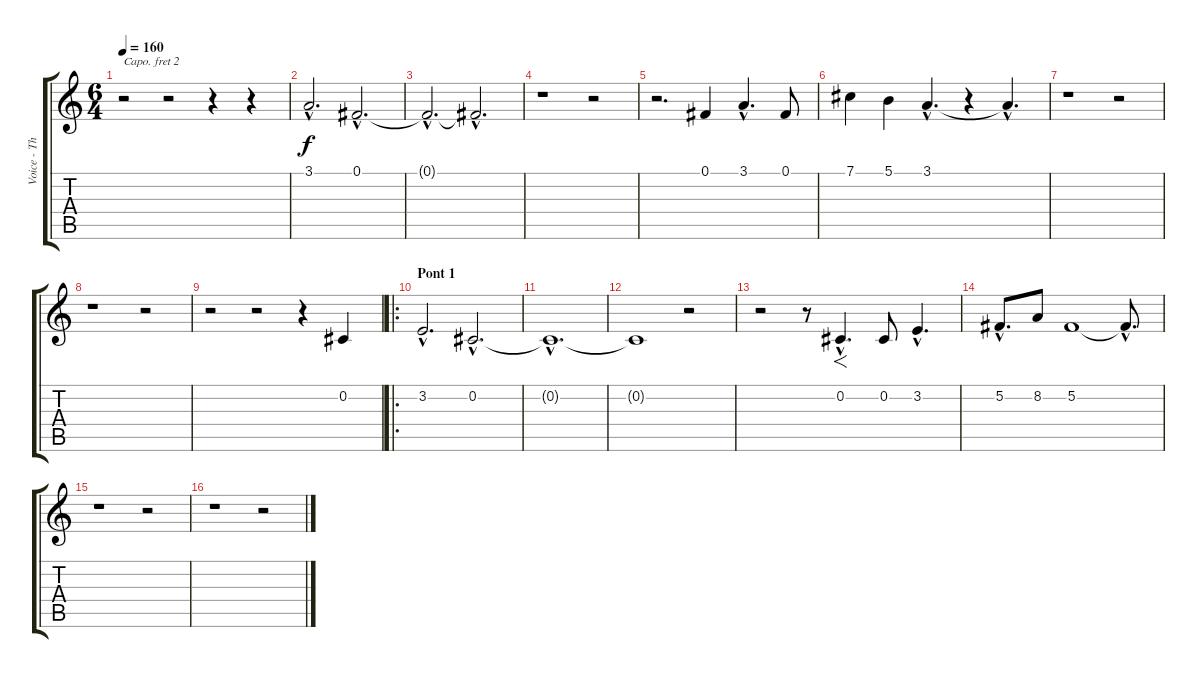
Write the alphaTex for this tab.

\track ("Voice - Thom Yorke" "Voice - Th") {instrument harmonica}
\staff {score tabs}
\capo 2
\tuning (E4 B3 G3 D3 A2 E2) {hide}
\ts (6 4)
\tempo 160
\clef g2
\ks c
r.2{dy f} r.2 r.4 r.4 |
3.1{hac}.2{d} 0.1{hac}.2{d} |
0.1{hac t}.2{d} 0.1{hac t}.2{d} |
r.1 r.2 |
r.2{d} 0.1.4 3.1{hac}.4{d} 0.1.8 |
7.1.4 5.1.4 3.1{hac}.4{d} r.4 3.1{hac t}.4{d} |
r.1 r.2 |
r.1 r.2 |
r.2 r.2 r.4 0.2.4 |
\ro
\section ("" "Pont 1")
3.2{hac}.2{d} 0.2{hac}.2{d} |
0.2{hac t}.1{d} |
0.2{t}.1 r.2 |
r.2 r.8 0.2{hac}.4{f d} 0.2.8 3.2{hac}.4{d} |
5.2{hac}.8{d} 8.2.8 5.2.1 5.2{hac t}.8{d} |
r.1 r.2 |
r.1 r.2
